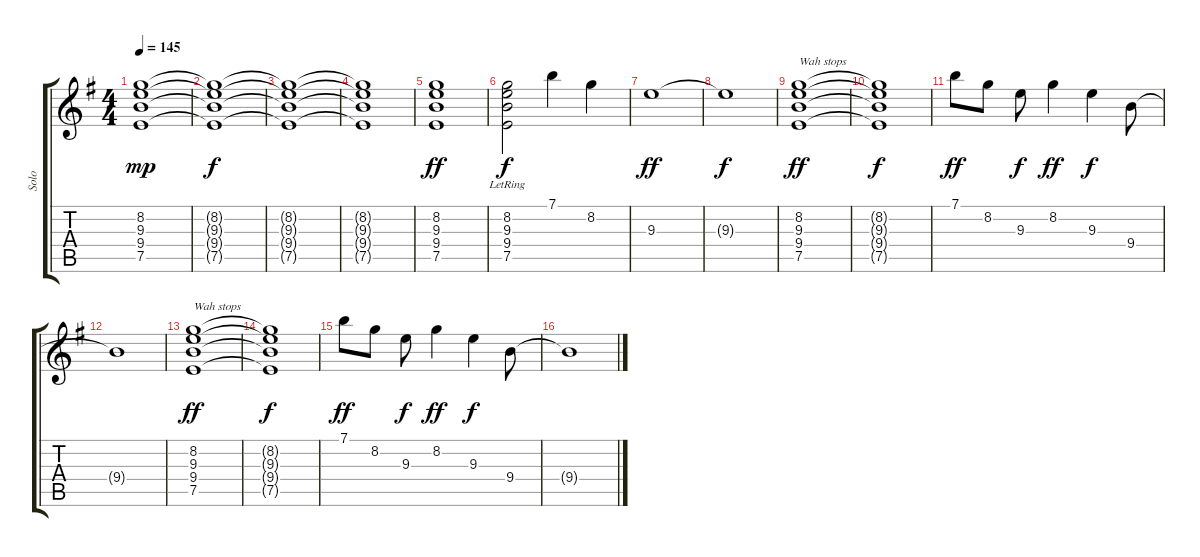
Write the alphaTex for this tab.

\track ("Solo" "Solo") {instrument electricguitarjazz}
\staff {score tabs}
\tuning (E4 B3 G3 D3 A2 E2) {hide}
\ts (4 4)
\tempo 145
\clef g2
\ks g
(8.2 9.3 9.4 7.5).1{dy mp} |
(8.2{t} 9.3{t} 9.4{t} 7.5{t}).1{dy f} |
(8.2{t} 9.3{t} 9.4{t} 7.5{t}).1 |
(8.2{t} 9.3{t} 9.4{t} 7.5{t}).1 |
(8.2 9.3 9.4 7.5).1{dy ff} |
(8.2{lr} 9.3{lr} 9.4{lr} 7.5{lr}).2{dy f} 7.1.4 8.2.4 |
9.3.1{dy ff} |
9.3{t}.1{dy f} |
(8.2 9.3 9.4 7.5).1{txt "Wah stops" dy ff} |
(8.2{t} 9.3{t} 9.4{t} 7.5{t}).1{dy f} |
7.1.8{dy ff} 8.2.8 9.3.8{dy f} 8.2.4{dy ff} 9.3.4{dy f} 9.4.8 |
9.4{t}.1 |
(8.2 9.3 9.4 7.5).1{txt "Wah stops" dy ff} |
(8.2{t} 9.3{t} 9.4{t} 7.5{t}).1{dy f} |
7.1.8{dy ff} 8.2.8 9.3.8{dy f} 8.2.4{dy ff} 9.3.4{dy f} 9.4.8 |
9.4{t}.1
